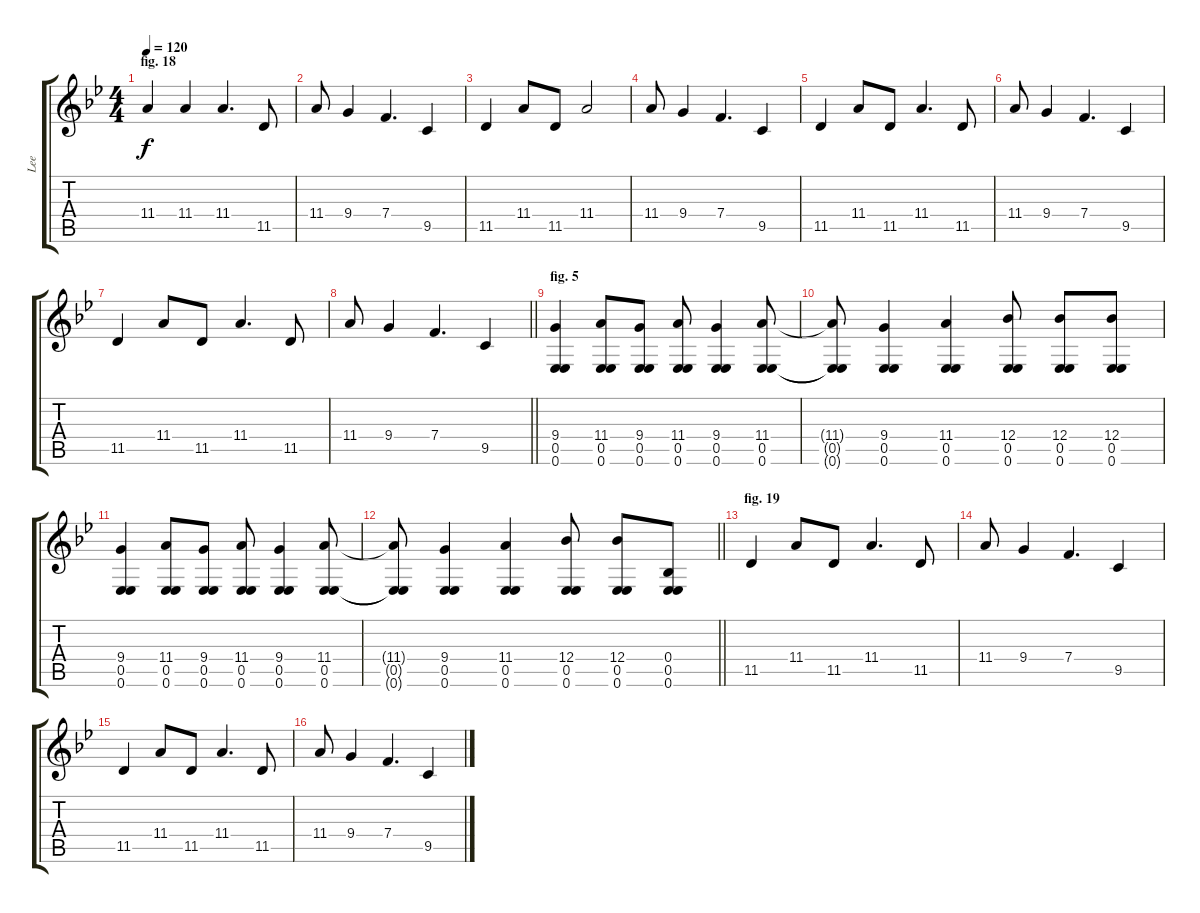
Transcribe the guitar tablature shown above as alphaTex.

\track ("Lee" "Lee") {instrument distortionguitar}
\staff {score tabs}
\tuning (G3 G3 Eb3 Bb2 Eb2 Eb2) {hide}
\ts (4 4)
\section ("" "fig. 18")
\tempo 120
\clef g2
\ks gminor
11.4.4{dy f} 11.4.4 11.4.4{d} 11.5.8 |
11.4.8 9.4.4 7.4.4{d} 9.5.4 |
11.5.4 11.4.8 11.5.8 11.4.2 |
11.4.8 9.4.4 7.4.4{d} 9.5.4 |
11.5.4 11.4.8 11.5.8 11.4.4{d} 11.5.8 |
11.4.8 9.4.4 7.4.4{d} 9.5.4 |
11.5.4 11.4.8 11.5.8 11.4.4{d} 11.5.8 |
\barLineRight lightlight
11.4.8 9.4.4 7.4.4{d} 9.5.4 |
\section ("" "fig. 5")
(9.4 0.5 0.6).4 (11.4 0.5 0.6).8 (9.4 0.5 0.6).8 (11.4 0.5 0.6).8 (9.4 0.5 0.6).4 (11.4 0.5 0.6).8 |
(11.4{t} 0.5{t} 0.6{t}).8 (9.4 0.5 0.6).4 (11.4 0.5 0.6).4 (12.4 0.5 0.6).8 (12.4 0.5 0.6).8 (12.4 0.5 0.6).8 |
(9.4 0.5 0.6).4 (11.4 0.5 0.6).8 (9.4 0.5 0.6).8 (11.4 0.5 0.6).8 (9.4 0.5 0.6).4 (11.4 0.5 0.6).8 |
\barLineRight lightlight
(11.4{t} 0.5{t} 0.6{t}).8 (9.4 0.5 0.6).4 (11.4 0.5 0.6).4 (12.4 0.5 0.6).8 (12.4 0.5 0.6).8 (0.4 0.5 0.6).8 |
\section ("" "fig. 19")
11.5.4 11.4.8 11.5.8 11.4.4{d} 11.5.8 |
11.4.8 9.4.4 7.4.4{d} 9.5.4 |
11.5.4 11.4.8 11.5.8 11.4.4{d} 11.5.8 |
11.4.8 9.4.4 7.4.4{d} 9.5.4
